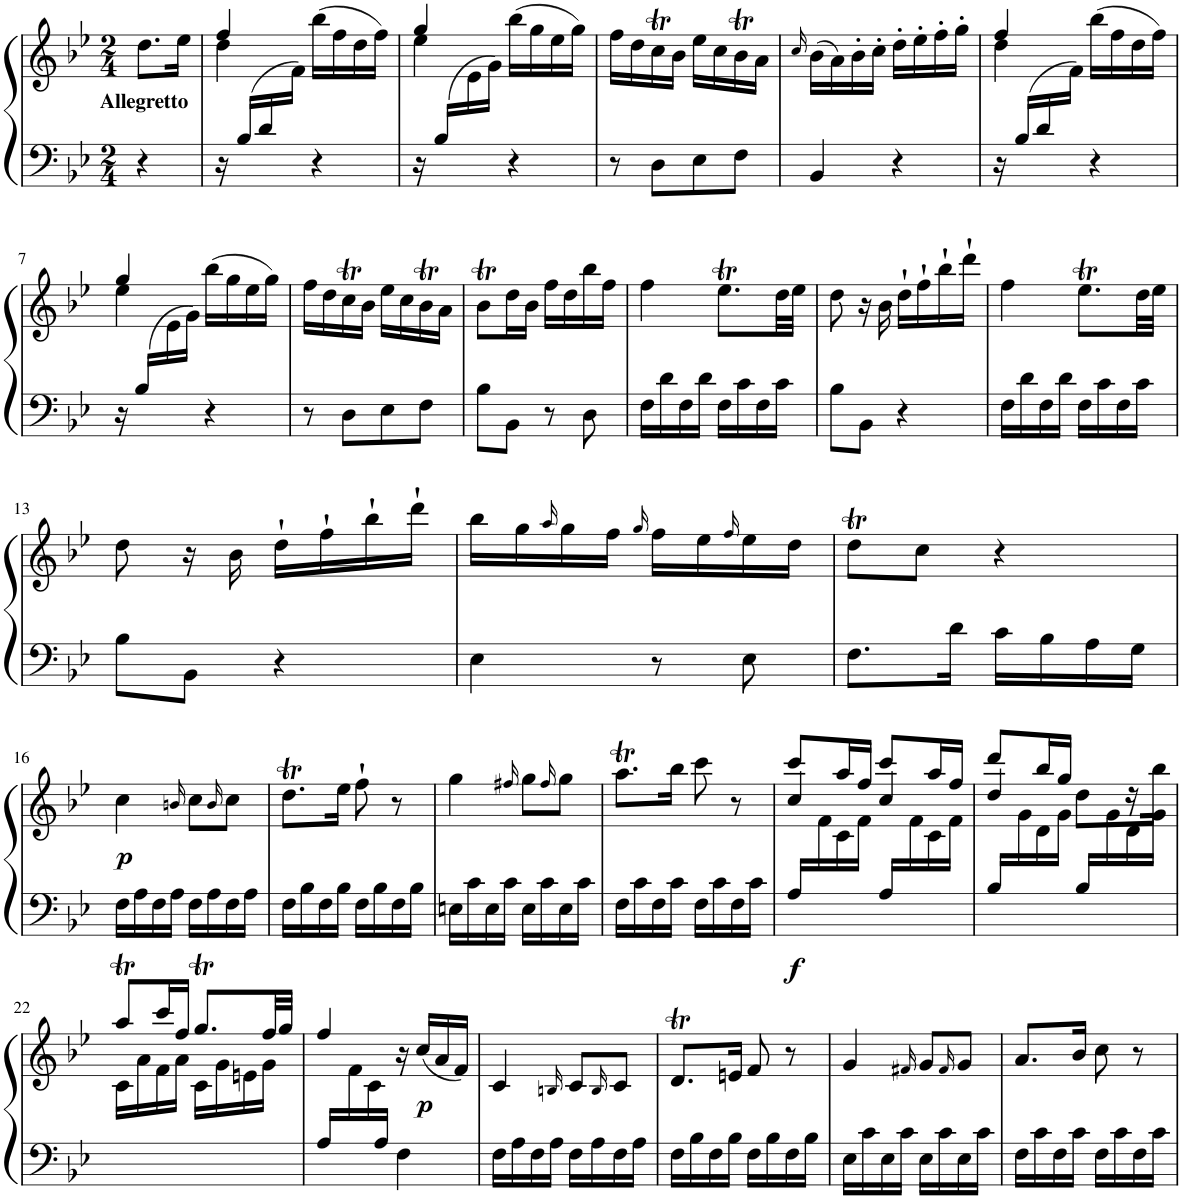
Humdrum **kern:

**kern	**kern	**dynam
*part1	*part1	*part1
*staff2	*staff1	*staff1/2
*I"Piano	*	*
*I'Pno.	*	*
*clefF4	*clefG2	*
*k[b-e-]	*k[b-e-]	*
*M2/4	*M2/4	*
=1	=1	=1
!	!LO:TX:b:B:t=Allegretto	!
4r	8.dd\L	.
.	16ee-\Jk	.
=2	=2	=2
*	*^	*
*	*	*^	*
16r	4ff/	4dd\	8.ryy	.
(16B-/LL	.	.	.	.
16d/	.	.	.	.
16ryy	.	.	16f\JJ)	.
4r	(16bb-\LL	4ryy	4ryy	.
.	16ff\	.	.	.
.	16dd\	.	.	.
.	16ff\JJ)	.	.	.
=3	=3	=3	=3	=3
16r	4gg/	4ee-\	8ryy	.
(16B-/LL	.	.	.	.
8ryy	.	.	16e-\	.
.	.	.	16g\JJ)	.
4r	(16bb-\LL	4ryy	4ryy	.
.	16gg\	.	.	.
.	16ee-\	.	.	.
.	16gg\JJ)	.	.	.
*	*v	*v	*v	*
=4	=4	=4
8r	16ff\LL	.
.	16dd\	.
8D\L	16ccT\	.
.	16b-\JJ	.
8E-\	16ee-\LL	.
.	16cc\	.
8F\J	16b-T\	.
.	16a\JJ	.
=5	=5	=5
.	16qcc/	.
4BB-/	(16b-\LL	.
.	16a\)	.
.	16b-'\	.
.	16cc'\JJ	.
4r	16dd'\LL	.
.	16ee-'\	.
.	16ff'\	.
.	16gg'\JJ	.
=6	=6	=6
*	*^	*
*	*	*^	*
16r	4ff/	4dd\	8.ryy	.
(16B-/LL	.	.	.	.
16d/	.	.	.	.
16ryy	.	.	16f\JJ)	.
4r	(16bb-\LL	4ryy	4ryy	.
.	16ff\	.	.	.
.	16dd\	.	.	.
.	16ff\JJ)	.	.	.
!!LO:LB:g=z	!!	!!
=7	=7	=7	=7	=7
16r	4gg/	4ee-\	8ryy	.
(16B-/LL	.	.	.	.
8ryy	.	.	16e-\	.
.	.	.	16g\JJ)	.
4r	(16bb-\LL	4ryy	4ryy	.
.	16gg\	.	.	.
.	16ee-\	.	.	.
.	16gg\JJ)	.	.	.
*	*v	*v	*v	*
=8	=8	=8
8r	16ff\LL	.
.	16dd\	.
8D\L	16ccT\	.
.	16b-\JJ	.
8E-\	16ee-\LL	.
.	16cc\	.
8F\J	16b-T\	.
.	16a\JJ	.
=9	=9	=9
8B-\L	8b-T\L	.
8BB-\J	16dd\L	.
.	16b-\JJ	.
8r	16ff\LL	.
.	16dd\	.
8D\	16bb-\	.
.	16ff\JJ	.
=10	=10	=10
16F\LL	4ff\	.
16d\	.	.
16F\	.	.
16d\JJ	.	.
16F\LL	8.ee-T\L	.
16c\	.	.
16F\	.	.
16c\JJ	32dd\LL	.
.	32ee-\JJJ	.
=11	=11	=11
8B-\L	8dd\	.
8BB-\J	16r	.
.	16b-\	.
4r	16dd`\LL	.
.	16ff`\	.
.	16bb-`\	.
.	16ddd`\JJ	.
=12	=12	=12
16F\LL	4ff\	.
16d\	.	.
16F\	.	.
16d\JJ	.	.
16F\LL	8.ee-T\L	.
16c\	.	.
16F\	.	.
16c\JJ	32dd\LL	.
.	32ee-\JJJ	.
!!LO:LB:g=z
=13	=13	=13
8B-\L	8dd\	.
8BB-\J	16r	.
.	16b-\	.
4r	16dd`\LL	.
.	16ff`\	.
.	16bb-`\	.
.	16ddd`\JJ	.
=14	=14	=14
4E-\	16bb-\LL	.
.	16gg\	.
.	16qaa/	.
.	16gg\	.
.	16ff\JJ	.
.	16qgg/	.
8r	16ff\LL	.
.	16ee-\	.
.	16qff/	.
8E-\	16ee-\	.
.	16dd\JJ	.
=15	=15	=15
8.F\L	8ddt\L	.
.	8cc\J	.
16d\Jk	.	.
16c\LL	4r	.
16B-\	.	.
16A\	.	.
16G\JJ	.	.
!!LO:LB:g=z
=16	=16	=16
!	!	!LO:DY:b
16F\LL	4cc\	p
16A\	.	.
16F\	.	.
16A\JJ	.	.
.	16qbn/	.
16F\LL	8cc\L	.
16A\	.	.
.	16qb/	.
16F\	8cc\J	.
16A\JJ	.	.
=17	=17	=17
16F\LL	8.ddt\L	.
16B-\	.	.
16F\	.	.
16B-\JJ	16ee-\Jk	.
16F\LL	8ff`\	.
16B-\	.	.
16F\	8r	.
16B-\JJ	.	.
=18	=18	=18
16En\LL	4gg\	.
16c\	.	.
16E\	.	.
16c\JJ	.	.
.	16qff#X/	.
16E\LL	8gg\L	.
16c\	.	.
.	16qff#/	.
16E\	8gg\J	.
16c\JJ	.	.
=19	=19	=19
16F\LL	8.aat\L	.
16c\	.	.
16F\	.	.
16c\JJ	16bb-\Jk	.
16F\LL	8ccc\	.
16c\	.	.
16F\	8r	.
16c\JJ	.	.
=20	=20	=20
*	*^	*
*	*	*^	*
!	!	!	!	!LO:DY:b=2
16A/LL	4cc/	8ccc/L	16ryy	f
8.ryy	.	.	16f\	.
.	.	16aa/L	16c\	.
.	.	16ff/JJ	16f\JJ	.
16A/LL	4cc/	8ccc/L	16ryy	.
8.ryy	.	.	16f\	.
.	.	16aa/L	16c\	.
.	.	16ff/JJ	16f\JJ	.
=21	=21	=21	=21	=21
16B-/LL	4dd/	8ddd/L	16ryy	.
8.ryy	.	.	16g\	.
.	.	16bb-/L	16d\	.
.	.	16gg/JJ	16g\JJ	.
16B-/LL	8dd\L	4ryy	16ryy	.
8.ryy	.	.	16g\	.
.	16r	.	16d\	.
.	16bb-\JJ	.	16g\JJ	.
*	*	*v	*v	*
!!LO:LB:g=z
=22	=22	=22	=22
2ryy	8aat/L	16c\LL	.
.	.	16a\	.
.	16ccc/L	16f\	.
.	16ff/JJ	16a\JJ	.
.	8.ggT/L	16c\LL	.
.	.	16g\	.
.	.	16en\	.
.	32ff/LL	16g\JJ	.
.	32gg/JJJ	.	.
=23	=23	=23	=23
16A/LL	4ff/	16ryy	.
8ryy	.	16f\	.
.	.	16c\	.
16A/JJ	.	4ryy	.
4F\	16r	.	.
!	!	!	!LO:DY:b
.	(16cc/LL	.	p
.	16a/	.	.
.	16f/JJ)	16ryy	.
*	*v	*v	*
=24	=24	=24
16F\LL	4c/	.
16A\	.	.
16F\	.	.
16A\JJ	.	.
.	16qBn/	.
16F\LL	8c/L	.
16A\	.	.
.	16qB/	.
16F\	8c/J	.
16A\JJ	.	.
=25	=25	=25
16F\LL	8.dt/L	.
16B-\	.	.
16F\	.	.
16B-\JJ	16en/Jk	.
16F\LL	8f/	.
16B-\	.	.
16F\	8r	.
16B-\JJ	.	.
=26	=26	=26
16E-\LL	4g/	.
16c\	.	.
16E-\	.	.
16c\JJ	.	.
.	16qf#X/	.
16E-\LL	8g/L	.
16c\	.	.
.	16qf#/	.
16E-\	8g/J	.
16c\JJ	.	.
=27	=27	=27
16F\LL	8.a/L	.
16c\	.	.
16F\	.	.
16c\JJ	16b-/Jk	.
16F\LL	8cc\	.
16c\	.	.
16F\	8r	.
16c\JJ	.	.
=	=	=
*-	*-	*-
